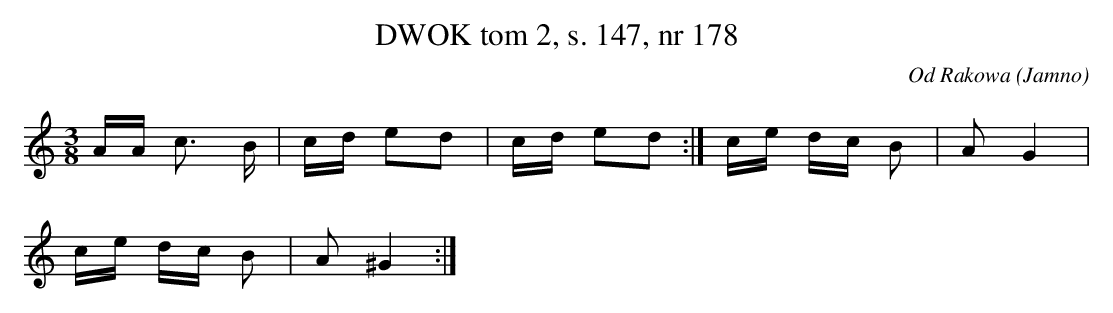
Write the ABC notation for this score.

X:1
T: DWOK tom 2, s. 147, nr 178
O: Od Rakowa (Jamno)
L: 1/16
M: 3/8
K: C
AA c3 B | cd e2d2 | cd e2d2 :|ce dc B2 | A2 G4 |
ce dc B2 | A2 ^G4 :|
